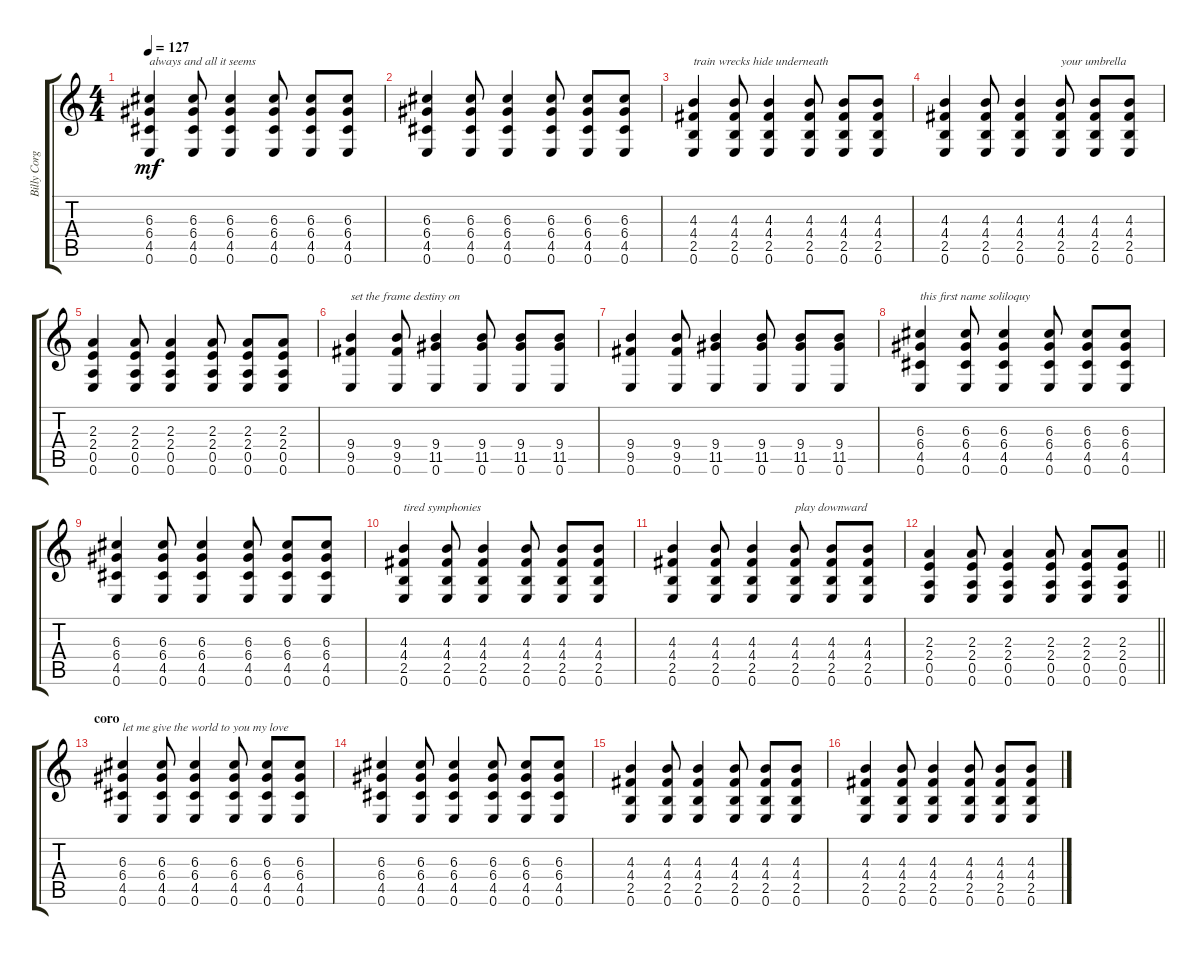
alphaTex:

\track ("Billy Corgan" "Billy Corg") {instrument acousticguitarsteel}
\staff {score tabs}
\tuning (E4 B3 G3 D3 A2 E2) {hide}
\ts (4 4)
\tempo 127
\clef g2
\ks c
(6.3 6.4 4.5 0.6).4{txt "always and all it seems" dy mf} (6.3 6.4 4.5 0.6).8 (6.3 6.4 4.5 0.6).4 (6.3 6.4 4.5 0.6).8 (6.3 6.4 4.5 0.6).8 (6.3 6.4 4.5 0.6).8 |
(6.3 6.4 4.5 0.6).4 (6.3 6.4 4.5 0.6).8 (6.3 6.4 4.5 0.6).4 (6.3 6.4 4.5 0.6).8 (6.3 6.4 4.5 0.6).8 (6.3 6.4 4.5 0.6).8 |
(4.3 4.4 2.5 0.6).4{txt "train wrecks hide underneath "} (4.3 4.4 2.5 0.6).8 (4.3 4.4 2.5 0.6).4 (4.3 4.4 2.5 0.6).8 (4.3 4.4 2.5 0.6).8 (4.3 4.4 2.5 0.6).8 |
(4.3 4.4 2.5 0.6).4 (4.3 4.4 2.5 0.6).8 (4.3 4.4 2.5 0.6).4 (4.3 4.4 2.5 0.6).8{txt "your umbrella"} (4.3 4.4 2.5 0.6).8 (4.3 4.4 2.5 0.6).8 |
(2.3 2.4 0.5 0.6).4 (2.3 2.4 0.5 0.6).8 (2.3 2.4 0.5 0.6).4 (2.3 2.4 0.5 0.6).8 (2.3 2.4 0.5 0.6).8 (2.3 2.4 0.5 0.6).8 |
(9.4 9.5 0.6).4{txt "set the frame destiny on "} (9.4 9.5 0.6).8 (9.4 11.5 0.6).4 (9.4 11.5 0.6).8 (9.4 11.5 0.6).8 (9.4 11.5 0.6).8 |
(9.4 9.5 0.6).4 (9.4 9.5 0.6).8 (9.4 11.5 0.6).4 (9.4 11.5 0.6).8 (9.4 11.5 0.6).8 (9.4 11.5 0.6).8 |
(6.3 6.4 4.5 0.6).4{txt "this first name soliloquy"} (6.3 6.4 4.5 0.6).8 (6.3 6.4 4.5 0.6).4 (6.3 6.4 4.5 0.6).8 (6.3 6.4 4.5 0.6).8 (6.3 6.4 4.5 0.6).8 |
(6.3 6.4 4.5 0.6).4 (6.3 6.4 4.5 0.6).8 (6.3 6.4 4.5 0.6).4 (6.3 6.4 4.5 0.6).8 (6.3 6.4 4.5 0.6).8 (6.3 6.4 4.5 0.6).8 |
(4.3 4.4 2.5 0.6).4{txt "tired symphonies "} (4.3 4.4 2.5 0.6).8 (4.3 4.4 2.5 0.6).4 (4.3 4.4 2.5 0.6).8 (4.3 4.4 2.5 0.6).8 (4.3 4.4 2.5 0.6).8 |
(4.3 4.4 2.5 0.6).4 (4.3 4.4 2.5 0.6).8 (4.3 4.4 2.5 0.6).4 (4.3 4.4 2.5 0.6).8{txt "play downward"} (4.3 4.4 2.5 0.6).8 (4.3 4.4 2.5 0.6).8 |
\barLineRight lightlight
(2.3 2.4 0.5 0.6).4 (2.3 2.4 0.5 0.6).8 (2.3 2.4 0.5 0.6).4 (2.3 2.4 0.5 0.6).8 (2.3 2.4 0.5 0.6).8 (2.3 2.4 0.5 0.6).8 |
\section ("" "coro")
(6.3 6.4 4.5 0.6).4{txt "let me give the world to you my love" volume 6 instrument overdrivenguitar} (6.3 6.4 4.5 0.6).8 (6.3 6.4 4.5 0.6).4 (6.3 6.4 4.5 0.6).8 (6.3 6.4 4.5 0.6).8 (6.3 6.4 4.5 0.6).8 |
(6.3 6.4 4.5 0.6).4 (6.3 6.4 4.5 0.6).8 (6.3 6.4 4.5 0.6).4 (6.3 6.4 4.5 0.6).8 (6.3 6.4 4.5 0.6).8 (6.3 6.4 4.5 0.6).8 |
(4.3 4.4 2.5 0.6).4 (4.3 4.4 2.5 0.6).8 (4.3 4.4 2.5 0.6).4 (4.3 4.4 2.5 0.6).8 (4.3 4.4 2.5 0.6).8 (4.3 4.4 2.5 0.6).8 |
(4.3 4.4 2.5 0.6).4 (4.3 4.4 2.5 0.6).8 (4.3 4.4 2.5 0.6).4 (4.3 4.4 2.5 0.6).8 (4.3 4.4 2.5 0.6).8 (4.3 4.4 2.5 0.6).8
